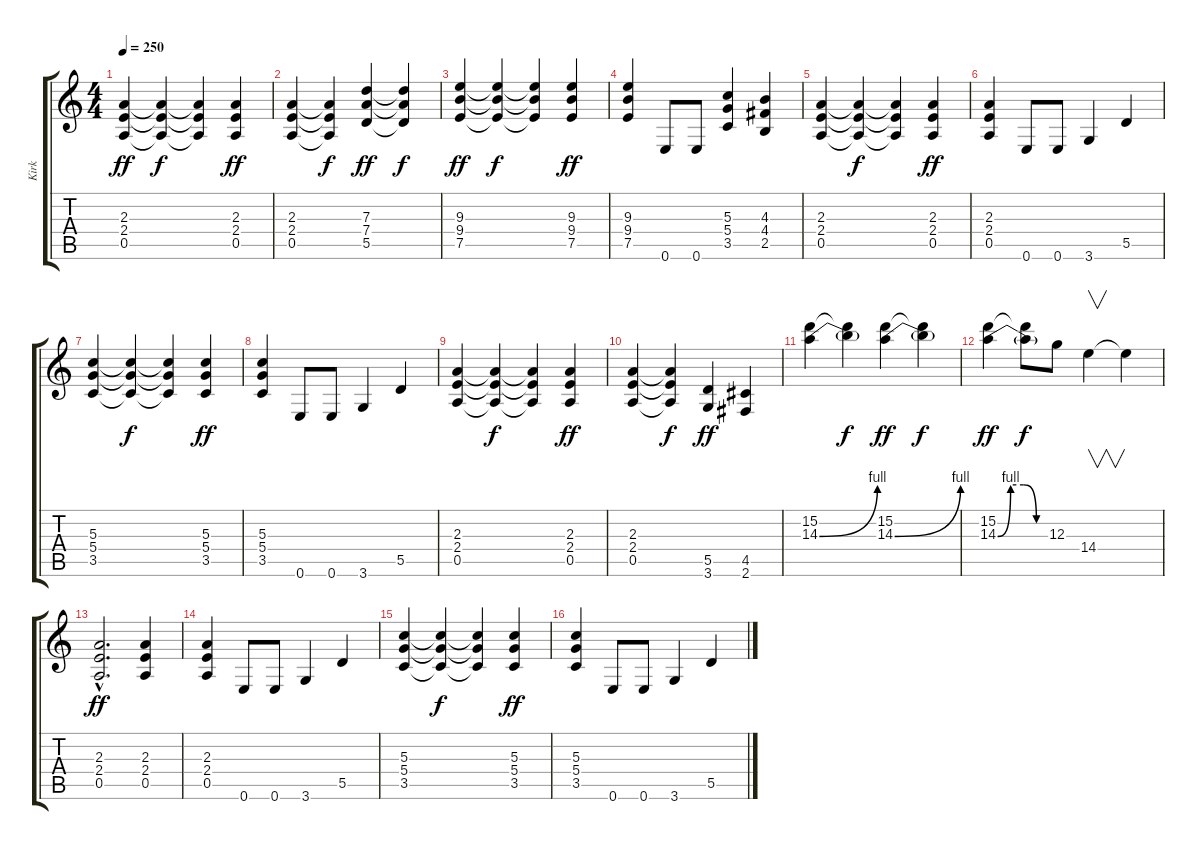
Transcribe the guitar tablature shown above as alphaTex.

\track ("Kirk" "Kirk") {instrument distortionguitar}
\staff {score tabs}
\tuning (E4 B3 G3 D3 A2 E2) {hide}
\ts (4 4)
\tempo 250
\clef g2
\ks c
(2.3 2.4 0.5).4{dy ff} (2.3{t} 2.4{t} 0.5{t}).4{dy f} (2.3{t} 2.4{t} 0.5{t}).4 (2.3 2.4 0.5).4{dy ff} |
(2.3 2.4 0.5).4 (2.3{t} 2.4{t} 0.5{t}).4{dy f} (7.3 7.4 5.5).4{dy ff} (7.3{t} 7.4{t} 5.5{t}).4{dy f} |
(9.3 9.4 7.5).4{dy ff} (9.3{t} 9.4{t} 7.5{t}).4{dy f} (9.3{t} 9.4{t} 7.5{t}).4 (9.3 9.4 7.5).4{dy ff} |
(9.3 9.4 7.5).4 0.6.8 0.6.8 (5.3 5.4 3.5).4 (4.3 4.4 2.5).4 |
(2.3 2.4 0.5).4 (2.3{t} 2.4{t} 0.5{t}).4{dy f} (2.3{t} 2.4{t} 0.5{t}).4 (2.3 2.4 0.5).4{dy ff} |
(2.3 2.4 0.5).4 0.6.8 0.6.8 3.6.4 5.5.4 |
(5.3 5.4 3.5).4 (5.3{t} 5.4{t} 3.5{t}).4{dy f} (5.3{t} 5.4{t} 3.5{t}).4 (5.3 5.4 3.5).4{dy ff} |
(5.3 5.4 3.5).4 0.6.8 0.6.8 3.6.4 5.5.4 |
(2.3 2.4 0.5).4 (2.3{t} 2.4{t} 0.5{t}).4{dy f} (2.3{t} 2.4{t} 0.5{t}).4 (2.3 2.4 0.5).4{dy ff} |
(2.3 2.4 0.5).4 (2.3{t} 2.4{t} 0.5{t}).4{dy f} (5.5 3.6).4{dy ff} (4.5 2.6).4 |
(15.2 14.3{be (bend 0 0 60 4)}).4 (15.2{t} 14.3{t}).4{dy f} (15.2 14.3{be (bend 0 0 60 4)}).4{dy ff} (15.2{t} 14.3{t}).4{dy f} |
(15.2 14.3{be (custom 0 0 15 4 30 4 45 0 60 0)}).4{dy ff} (15.2{t} 14.3{t}).8{dy f} 12.3.8 14.4.4{v} 14.4{t}.4 |
(2.3{hac} 2.4{hac} 0.5{hac}).2{d dy ff} (2.3 2.4 0.5).4 |
(2.3 2.4 0.5).4 0.6.8 0.6.8 3.6.4 5.5.4 |
(5.3 5.4 3.5).4 (5.3{t} 5.4{t} 3.5{t}).4{dy f} (5.3{t} 5.4{t} 3.5{t}).4 (5.3 5.4 3.5).4{dy ff} |
(5.3 5.4 3.5).4 0.6.8 0.6.8 3.6.4 5.5.4
